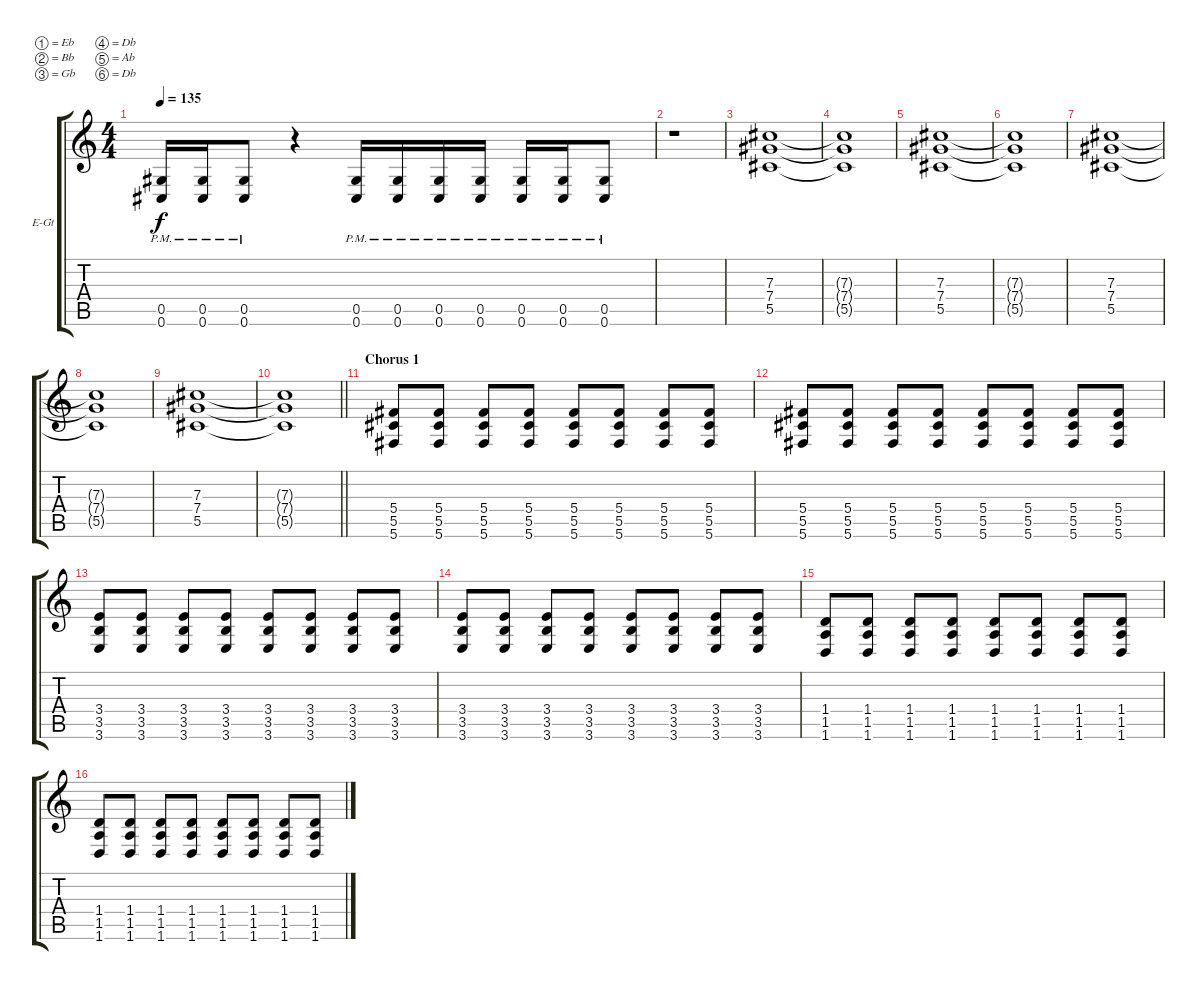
\bracketExtendMode groupsimilarinstruments
\firstSystemTrackNameOrientation horizontal
\otherSystemsTrackNameOrientation horizontal
\track ("Rhythm Guitar" "E-Gt") {instrument overdrivenguitar}
\staff {score tabs}
\tuning (Eb4 Bb3 Gb3 Db3 Ab2 Db2)
\ts (4 4)
\tempo 135
\clef g2
\ks c
(0.5{pm} 0.6{pm}).16{dy f} (0.5{pm} 0.6{pm}).16 (0.5{pm} 0.6{pm}).8 r.4 (0.5{pm} 0.6{pm}).16 (0.5{pm} 0.6{pm}).16 (0.5{pm} 0.6{pm}).16 (0.5{pm} 0.6{pm}).16 (0.5{pm} 0.6{pm}).16 (0.5{pm} 0.6{pm}).16 (0.5{pm} 0.6{pm}).8 |
r.1 |
(7.3 7.4 5.5).1 |
(7.3{t} 7.4{t} 5.5{t}).1 |
(7.3 7.4 5.5).1 |
(7.3{t} 7.4{t} 5.5{t}).1 |
(7.3 7.4 5.5).1 |
(7.3{t} 7.4{t} 5.5{t}).1 |
(7.3 7.4 5.5).1 |
\barLineRight lightlight
(7.3{t} 7.4{t} 5.5{t}).1 |
\section ("" "Chorus 1")
(5.4 5.5 5.6).8 (5.4 5.5 5.6).8 (5.4 5.5 5.6).8 (5.4 5.5 5.6).8 (5.4 5.5 5.6).8 (5.4 5.5 5.6).8 (5.4 5.5 5.6).8 (5.4 5.5 5.6).8 |
(5.4 5.5 5.6).8 (5.4 5.5 5.6).8 (5.4 5.5 5.6).8 (5.4 5.5 5.6).8 (5.4 5.5 5.6).8 (5.4 5.5 5.6).8 (5.4 5.5 5.6).8 (5.4 5.5 5.6).8 |
(3.4 3.5 3.6).8 (3.4 3.5 3.6).8 (3.4 3.5 3.6).8 (3.4 3.5 3.6).8 (3.4 3.5 3.6).8 (3.4 3.5 3.6).8 (3.4 3.5 3.6).8 (3.4 3.5 3.6).8 |
(3.4 3.5 3.6).8 (3.4 3.5 3.6).8 (3.4 3.5 3.6).8 (3.4 3.5 3.6).8 (3.4 3.5 3.6).8 (3.4 3.5 3.6).8 (3.4 3.5 3.6).8 (3.4 3.5 3.6).8 |
(1.4 1.5 1.6).8 (1.4 1.5 1.6).8 (1.4 1.5 1.6).8 (1.4 1.5 1.6).8 (1.4 1.5 1.6).8 (1.4 1.5 1.6).8 (1.4 1.5 1.6).8 (1.4 1.5 1.6).8 |
(1.4 1.5 1.6).8 (1.4 1.5 1.6).8 (1.4 1.5 1.6).8 (1.4 1.5 1.6).8 (1.4 1.5 1.6).8 (1.4 1.5 1.6).8 (1.4 1.5 1.6).8 (1.4 1.5 1.6).8
